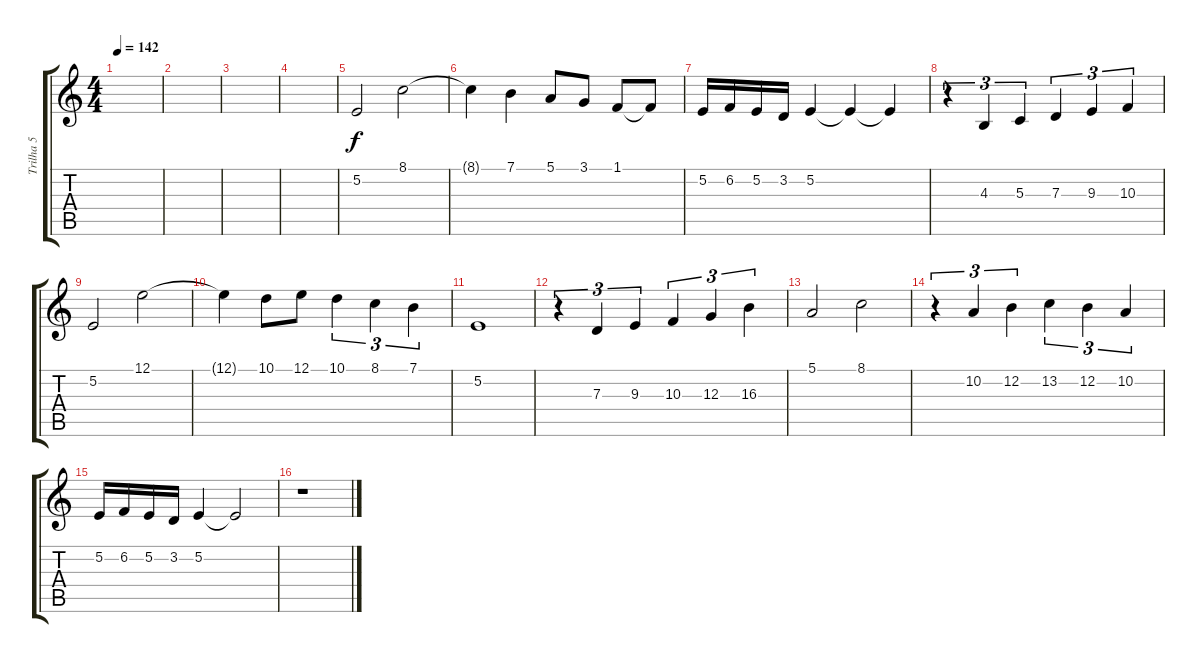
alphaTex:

\track ("Trilha 5" "Trilha 5") {instrument stringensemble1}
\staff {score tabs}
\tuning (E4 B3 G3 D3 A2 E2) {hide}
\ts (4 4)
\tempo 142
\clef g2
\ks c
|
|
|
|
5.2.2 8.1.2 |
8.1{t}.4 7.1.4 5.1.8 3.1.8 1.1.8 1.1{t}.8 |
5.2.16 6.2.16 5.2.16 3.2.16 5.2.4 5.2{t}.4 5.2{t}.4 |
r.4{tu (3 2)} 4.3.4{tu (3 2)} 5.3.4{tu (3 2)} 7.3.4{tu (3 2)} 9.3.4{tu (3 2)} 10.3.4{tu (3 2)} |
5.2.2 12.1.2 |
12.1{t}.4 10.1.8 12.1.8 10.1.4{tu (3 2)} 8.1.4{tu (3 2)} 7.1.4{tu (3 2)} |
5.2.1 |
r.4{tu (3 2)} 7.3.4{tu (3 2)} 9.3.4{tu (3 2)} 10.3.4{tu (3 2)} 12.3.4{tu (3 2)} 16.3.4{tu (3 2)} |
5.1.2 8.1.2 |
r.4{tu (3 2)} 10.2.4{tu (3 2)} 12.2.4{tu (3 2)} 13.2.4{tu (3 2)} 12.2.4{tu (3 2)} 10.2.4{tu (3 2)} |
5.2.16 6.2.16 5.2.16 3.2.16 5.2.4 5.2{t}.2 |
r.1
